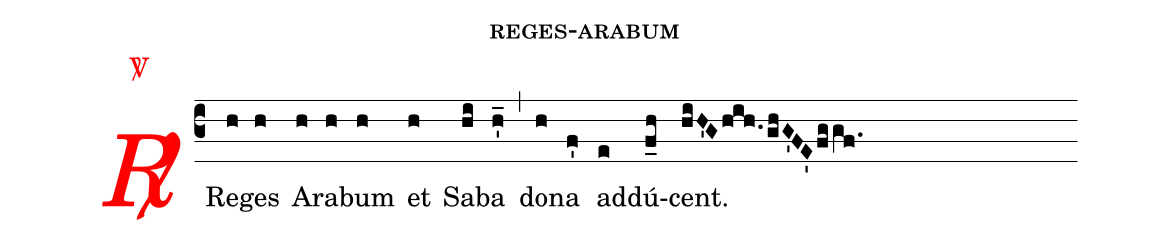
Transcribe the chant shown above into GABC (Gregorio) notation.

name:reges-arabum;
annotation:{\color{red}\Vbar\ };
%%
(c3)<v>\rubric{\Rbar}</v> Re(h)ges(h) Ar(h)a(h)bum(h) et(h) Sa(hi)ba(h'_)(,) do(h)na(f') ad(e)dú(f_h)cent.(hiH'Ghih.ghG'FE'fggf.)
